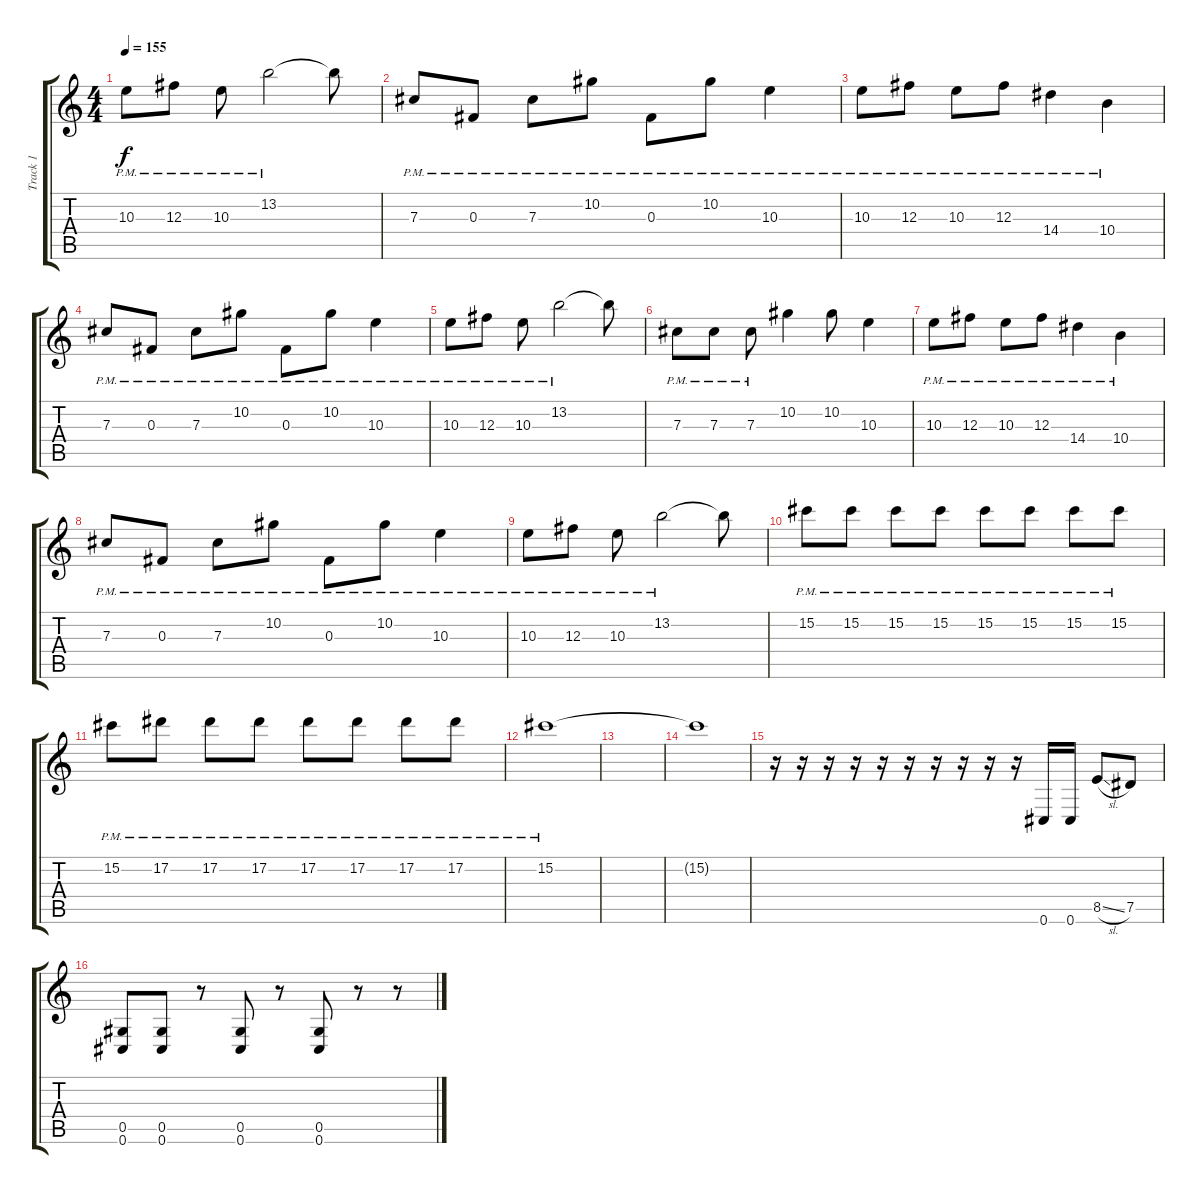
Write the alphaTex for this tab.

\track ("Track 1" "Track 1") {instrument overdrivenguitar}
\staff {score tabs}
\tuning (Eb4 Bb3 Gb3 Db3 Ab2 Db2) {hide}
\ts (4 4)
\tempo 155
\clef g2
\ks c
10.3{pm}.8{dy f} 12.3{pm}.8 10.3{pm}.8 13.2{pm}.2 13.2{t}.8 |
7.3{pm}.8 0.3{pm}.8 7.3{pm}.8 10.2{pm}.8 0.3{pm}.8 10.2{pm}.8 10.3{pm}.4 |
10.3{pm}.8 12.3{pm}.8 10.3{pm}.8 12.3{pm}.8 14.4{pm}.4 10.4{pm}.4 |
7.3{pm}.8 0.3{pm}.8 7.3{pm}.8 10.2{pm}.8 0.3{pm}.8 10.2{pm}.8 10.3{pm}.4 |
10.3{pm}.8 12.3{pm}.8 10.3{pm}.8 13.2{pm}.2 13.2{t}.8 |
7.3{pm}.8 7.3{pm}.8 7.3{pm}.8 10.2.4 10.2.8 10.3.4 |
10.3{pm}.8 12.3{pm}.8 10.3{pm}.8 12.3{pm}.8 14.4{pm}.4 10.4{pm}.4 |
7.3{pm}.8 0.3{pm}.8 7.3{pm}.8 10.2{pm}.8 0.3{pm}.8 10.2{pm}.8 10.3{pm}.4 |
10.3{pm}.8 12.3{pm}.8 10.3{pm}.8 13.2{pm}.2 13.2{t}.8 |
15.2{pm}.8 15.2{pm}.8 15.2{pm}.8 15.2{pm}.8 15.2{pm}.8 15.2{pm}.8 15.2{pm}.8 15.2{pm}.8 |
15.2{pm}.8 17.2{pm}.8 17.2{pm}.8 17.2{pm}.8 17.2{pm}.8 17.2{pm}.8 17.2{pm}.8 17.2{pm}.8 |
15.2{pm}.1{volume 0} |
|
15.2{t}.1 |
r.16 r.16 r.16 r.16 r.16 r.16 r.16 r.16 r.16 r.16 0.6.16 0.6.16 8.5{sl}.8 7.5.8 |
(0.5 0.6).8{volume 13} (0.5 0.6).8 r.8 (0.5 0.6).8 r.8 (0.5 0.6).8 r.8 r.8
